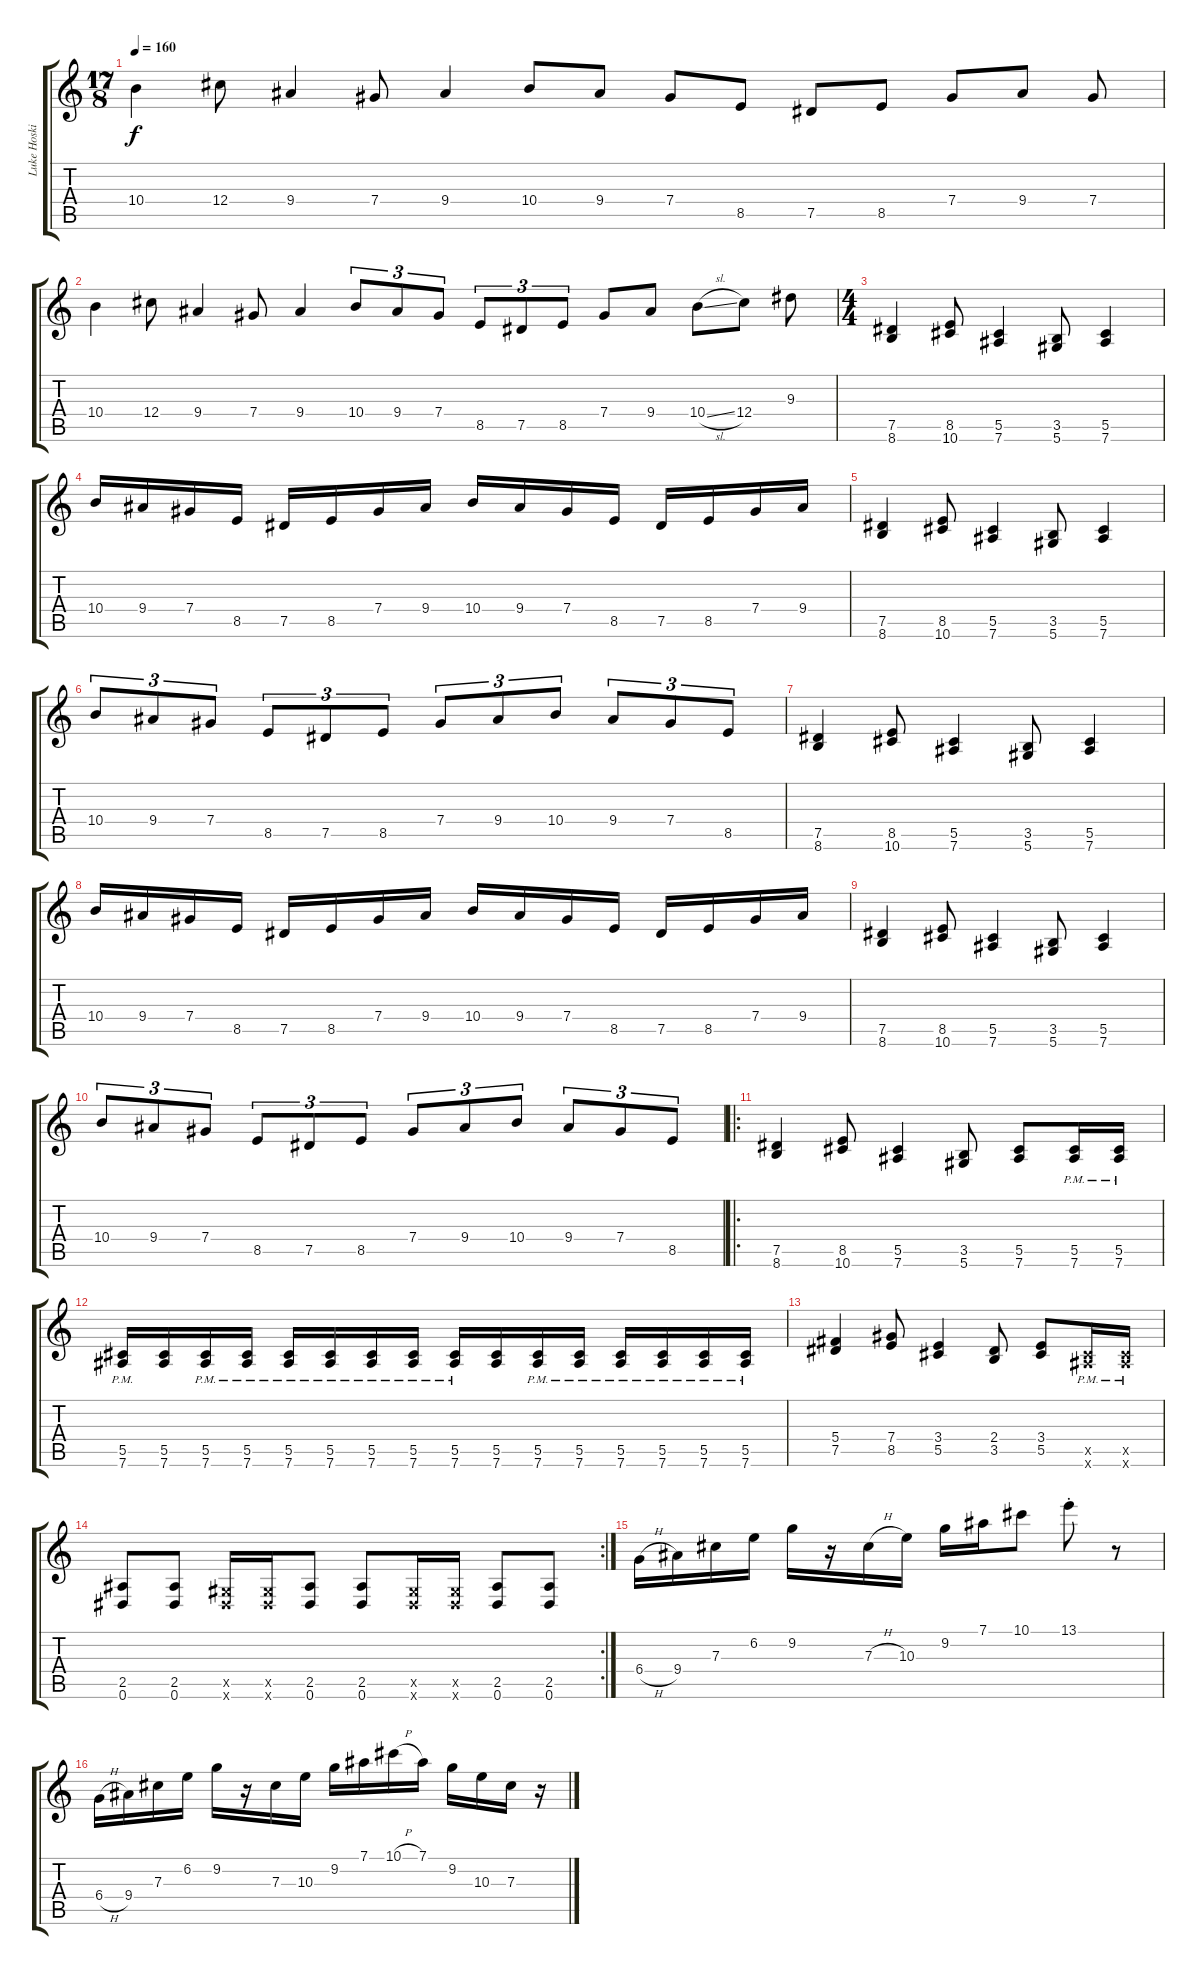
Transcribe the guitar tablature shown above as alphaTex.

\track ("Luke Hoskin" "Luke Hoski") {instrument distortionguitar}
\staff {score tabs}
\tuning (Eb4 Bb3 Gb3 Db3 Ab2 Eb2) {hide}
\ts (17 8)
\tempo 160
\clef g2
\ks c
10.4.4{dy f} 12.4.8 9.4.4 7.4.8 9.4.4 10.4.8 9.4.8 7.4.8 8.5.8 7.5.8 8.5.8 7.4.8 9.4.8 7.4.8 |
10.4.4 12.4.8 9.4.4 7.4.8 9.4.4 10.4.8{tu (3 2)} 9.4.8{tu (3 2)} 7.4.8{tu (3 2)} 8.5.8{tu (3 2)} 7.5.8{tu (3 2)} 8.5.8{tu (3 2)} 7.4.8 9.4.8 10.4{sl}.8 12.4.8 9.3.8 |
\ts (4 4)
(7.5 8.6).4 (8.5 10.6).8 (5.5 7.6).4 (3.5 5.6).8 (5.5 7.6).4 |
10.4.16 9.4.16 7.4.16 8.5.16 7.5.16 8.5.16 7.4.16 9.4.16 10.4.16 9.4.16 7.4.16 8.5.16 7.5.16 8.5.16 7.4.16 9.4.16 |
(7.5 8.6).4 (8.5 10.6).8 (5.5 7.6).4 (3.5 5.6).8 (5.5 7.6).4 |
10.4.8{tu (3 2)} 9.4.8{tu (3 2)} 7.4.8{tu (3 2)} 8.5.8{tu (3 2)} 7.5.8{tu (3 2)} 8.5.8{tu (3 2)} 7.4.8{tu (3 2)} 9.4.8{tu (3 2)} 10.4.8{tu (3 2)} 9.4.8{tu (3 2)} 7.4.8{tu (3 2)} 8.5.8{tu (3 2)} |
(7.5 8.6).4 (8.5 10.6).8 (5.5 7.6).4 (3.5 5.6).8 (5.5 7.6).4 |
10.4.16 9.4.16 7.4.16 8.5.16 7.5.16 8.5.16 7.4.16 9.4.16 10.4.16 9.4.16 7.4.16 8.5.16 7.5.16 8.5.16 7.4.16 9.4.16 |
(7.5 8.6).4 (8.5 10.6).8 (5.5 7.6).4 (3.5 5.6).8 (5.5 7.6).4 |
10.4.8{tu (3 2)} 9.4.8{tu (3 2)} 7.4.8{tu (3 2)} 8.5.8{tu (3 2)} 7.5.8{tu (3 2)} 8.5.8{tu (3 2)} 7.4.8{tu (3 2)} 9.4.8{tu (3 2)} 10.4.8{tu (3 2)} 9.4.8{tu (3 2)} 7.4.8{tu (3 2)} 8.5.8{tu (3 2)} |
\ro
(7.5 8.6).4 (8.5 10.6).8 (5.5 7.6).4 (3.5 5.6).8 (5.5 7.6).8 (5.5{pm} 7.6{pm}).16 (5.5{pm} 7.6{pm}).16 |
(5.5{pm} 7.6{pm}).16 (5.5 7.6).16 (5.5{pm} 7.6{pm}).16 (5.5{pm} 7.6{pm}).16 (5.5{pm} 7.6{pm}).16 (5.5{pm} 7.6{pm}).16 (5.5{pm} 7.6{pm}).16 (5.5{pm} 7.6{pm}).16 (5.5{pm} 7.6{pm}).16 (5.5 7.6).16 (5.5{pm} 7.6{pm}).16 (5.5{pm} 7.6{pm}).16 (5.5{pm} 7.6{pm}).16 (5.5{pm} 7.6{pm}).16 (5.5{pm} 7.6{pm}).16 (5.5{pm} 7.6{pm}).16 |
(5.4 7.5).4 (7.4 8.5).8 (3.4 5.5).4 (2.4 3.5).8 (3.4 5.5).8 (5.5{pm x} 7.6{pm x}).16 (5.5{pm x} 7.6{pm x}).16 |
\rc 2
(2.5 0.6).8 (2.5 0.6).8 (0.5{x} 0.6{x}).16 (0.5{x} 0.6{x}).16 (2.5 0.6).8 (2.5 0.6).8 (0.5{x} 0.6{x}).16 (0.5{x} 0.6{x}).16 (2.5 0.6).8 (2.5 0.6).8 |
6.4{h}.16 9.4.16 7.3.16 6.2.16 9.2.16 r.16 7.3{h}.16 10.3.16 9.2.16 7.1.16 10.1.8 13.1{st}.8 r.8 |
6.4{h}.16 9.4.16 7.3.16 6.2.16 9.2.16 r.16 7.3.16 10.3.16 9.2.16 7.1.16 10.1{h}.16 7.1.16 9.2.16 10.3.16 7.3.16 r.16
